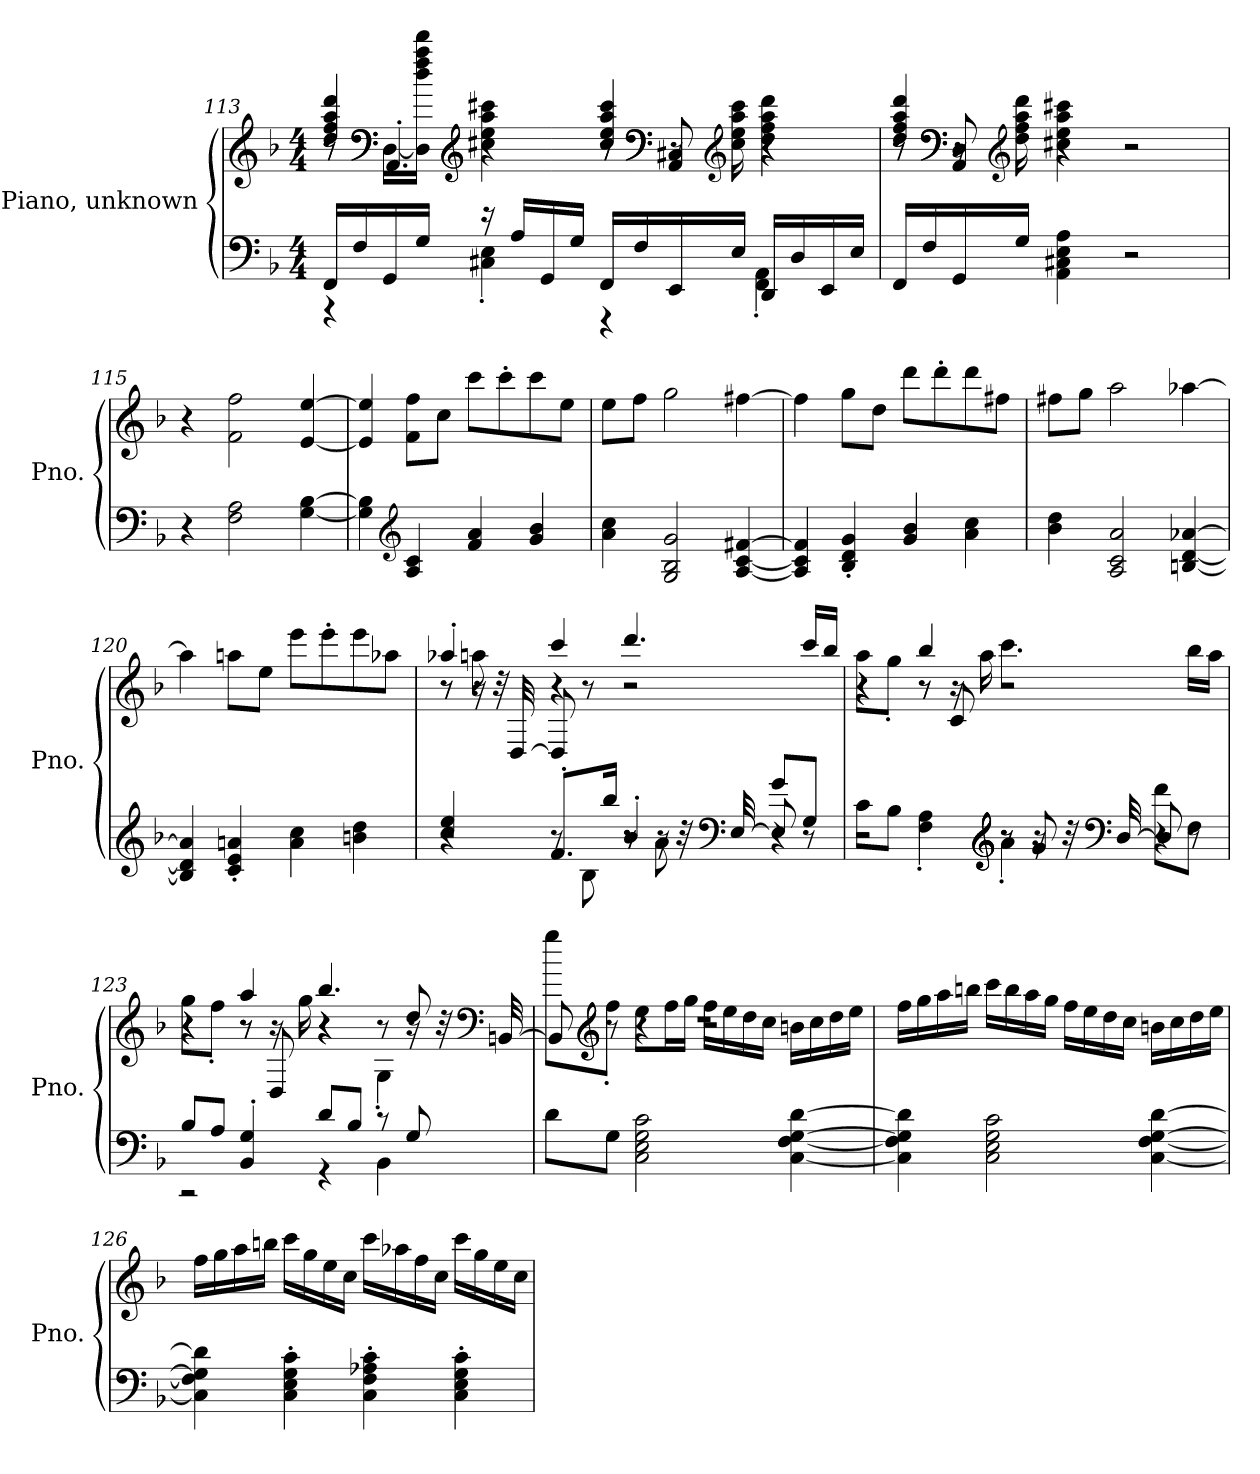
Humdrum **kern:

**kern	**kern
*part1	*part1
*staff2	*staff1
*I"Piano, unknown	*
*I'Pno.	*
!!LO:LB:g=z
*clefF4	*clefG2
*k[b-]	*k[b-]
*M4/4	*M4/4
=113	=113
*^	*^
*	*	*	*^
16FF/LL	4r	4dd/ 4ff/ 4aa/ 4ddd/	8r	8r
16F/	.	.	.	.
*	*	*clefF4	*	*
16GG/	.	.	[16D\LL	4.AA'/
16G/JJ	.	.	16D\] 16dd\ 16ff\ 16aa\ 16ddd\JJ	.
*	*	*clefG2	*	*
16r	4C#X\' 4E\'	4r	4cc#X\ 4ee\ 4aa\ 4ccc#X\	.
16A/LL	.	.	.	.
16GG/	.	.	.	.
16G/JJ	.	.	.	.
16FF/LL	4r	4cc#/ 4ee/ 4aa/ 4ccc#/	8r	8r
16F/	.	.	.	.
*	*	*clefF4	*	*
16EE/	.	.	16r	8AA/ 8C#X/
*	*	*clefG2	*	*
16E/JJ	.	.	16cc#\ 16ee\ 16aa\ 16ccc#\	.
16DD/LL	4FF\' 4AA\'	4r	4dd\ 4ff\ 4aa\ 4ddd\	4r
16D/	.	.	.	.
16EE/	.	.	.	.
16E/JJ	.	.	.	.
*v	*v	*	*	*
=114	=114	=114	=114
16FF/LL	4dd/ 4ff/ 4aa/ 4ddd/	8r	8r
16F/	.	.	.
*	*clefF4	*	*
16GG/	.	16r	8AA/ 8D/
*	*clefG2	*	*
16G/JJ	.	16dd\ 16ff\ 16aa\ 16ddd\	.
4AA\ 4C#X\ 4E\ 4A\	4r	4cc#X\ 4ee\ 4aa\ 4ccc#X\	4r
2r	2r	2r	2r
*	*v	*v	*v
=115	=115
4r	4r
2F\ 2A\	2f\ 2ff\
[4G\ [4B-\	[4e/ [4ee/
!!LO:LB:g=z
=116	=116
4G\] 4B-\]	4e/] 4ee/]
*clefG2	*
4A/ 4c/	8f\ 8ff\L
.	8cc\J
4f/ 4a/	8ccc\L
.	8ccc'\
4g/ 4b-/	8ccc\
.	8ee\J
=117	=117
4a\ 4cc\	8ee\L
.	8ff\J
2G/ 2B-/ 2g/	2gg\
[4A/ [4c/ [4f#X/	[4ff#X\
=118	=118
4A/] 4c/] 4f#/]	4ff#\]
4B-/' 4d/' 4g/'	8gg\L
.	8dd\J
4g/ 4b-/	8ddd\L
.	8ddd'\
4a\ 4cc\	8ddd\
.	8ff#X\J
=119	=119
4b-\ 4dd\	8ff#X\L
.	8gg\J
2A/ 2c/ 2a/	2aa\
[4Bn/ [4d/ [4a-X/	[4aa-X\
=120	=120
4B/] 4d/] 4a-/]	4aa-\]
4c/' 4e/' 4an/'	8aan\L
.	8ee\J
4a\ 4cc\	8eee\L
.	8eee'\
4bn\ 4dd\	8eee\
.	8aa-X\J
!!LO:LB:g=z
=121	=121
*^	*^
*	*^	*	*^
4cc/ 4ee/	4r	2r	4aa-X'/	8r	8r
.	.	.	.	8aan\	16r
.	.	.	.	.	32r
.	.	.	.	.	[32D/
8.f'/L	8r	.	4ccc/	4r	8D/]
.	8B-\	.	.	.	8r
16bb-/Jk	.	.	.	.	.
4b-'/	8r	8r	4.ddd/	2r	2r
.	8a\	16r	.	.	.
.	.	32r	.	.	.
*clefF4	*	*	*	*	*
.	.	[32E/	.	.	.
8g/L	4r	8E/]	.	.	.
8G/J	.	8r	16ccc/LL	.	.
.	.	.	16bb-/JJ	.	.
=122	=122	=122	=122	=122	=122
2r	8c\L	2r	4r	8aa\L	4r
.	8B-\J	.	.	8gg'\J	.
.	4F\' 4A\'	.	4bb-/	8r	8r
.	.	.	.	16r	8c/
.	.	.	.	16aa\	.
*clefG2	*	*	*	*	*
8r	4a'\	8r	2r	4.ccc\	2r
8g/	.	16r	.	.	.
.	.	32r	.	.	.
*clefF4	*	*	*	*	*
.	.	[32D/	.	.	.
4r	8f\L	8D/]	.	.	.
.	8F\J	8r	.	16bb-\LL	.
.	.	.	.	16aa\JJ	.
*	*v	*v	*	*	*
!!LO:LB:g=z	!!	!!
=123	=123	=123	=123	=123
8B-/L	2r	4r	8gg\L	4r
8A/J	.	.	8ff'\J	.
4BB-/' 4G/'	.	4aa/	8r	8r
.	.	.	16r	8D/
.	.	.	16gg\	.
8d/L	4r	4.bb-/	4r	4r
8B-/J	.	.	.	.
8r	4BB-\	.	4G'\	8r
8G/	.	8dd/	.	16r
.	.	.	.	32r
*	*	*clefF4	*	*
.	.	.	.	[32BBn/
*v	*v	*	*	*
=124	=124	=124	=124
8d\L	1r	8gg\L	8BB/]
*	*clefG2	*	*
8G\J	.	8ff'\J	8r
2C\ 2E\ 2G\ 2c\	.	8ee\L	4r
.	.	16ff\L	.
.	.	16gg\JJ	.
.	.	16ff\LL	2r
.	.	16ee\	.
.	.	16dd\	.
.	.	16cc\JJ	.
[4C\ [4F\ [4G\ [4d\	.	16bn\LL	.
.	.	16cc\	.
.	.	16dd\	.
.	.	16ee\JJ	.
*	*v	*v	*v
!!LO:PB:g=z
=125	=125
4C\] 4F\] 4G\] 4d\]	16ff\LL
.	16gg\
.	16aa\
.	16bbn\JJ
2C\ 2E\ 2G\ 2c\	16ccc\LL
.	16bb\
.	16aa\
.	16gg\JJ
.	16ff\LL
.	16ee\
.	16dd\
.	16cc\JJ
[4C\ [4F\ [4G\ [4d\	16bn\LL
.	16cc\
.	16dd\
.	16ee\JJ
=126	=126
4C\] 4F\] 4G\] 4d\]	16ff\LL
.	16gg\
.	16aa\
.	16bbn\JJ
4C\' 4E\' 4G\' 4c\'	16ccc\LL
.	16gg\
.	16ee\
.	16cc\JJ
4C\' 4F\' 4A-X\' 4c\'	16ccc\LL
.	16aa-X\
.	16ff\
.	16cc\JJ
4C\' 4E\' 4G\' 4c\'	16ccc\LL
.	16gg\
.	16ee\
.	16cc\JJ
=	=
*-	*-
